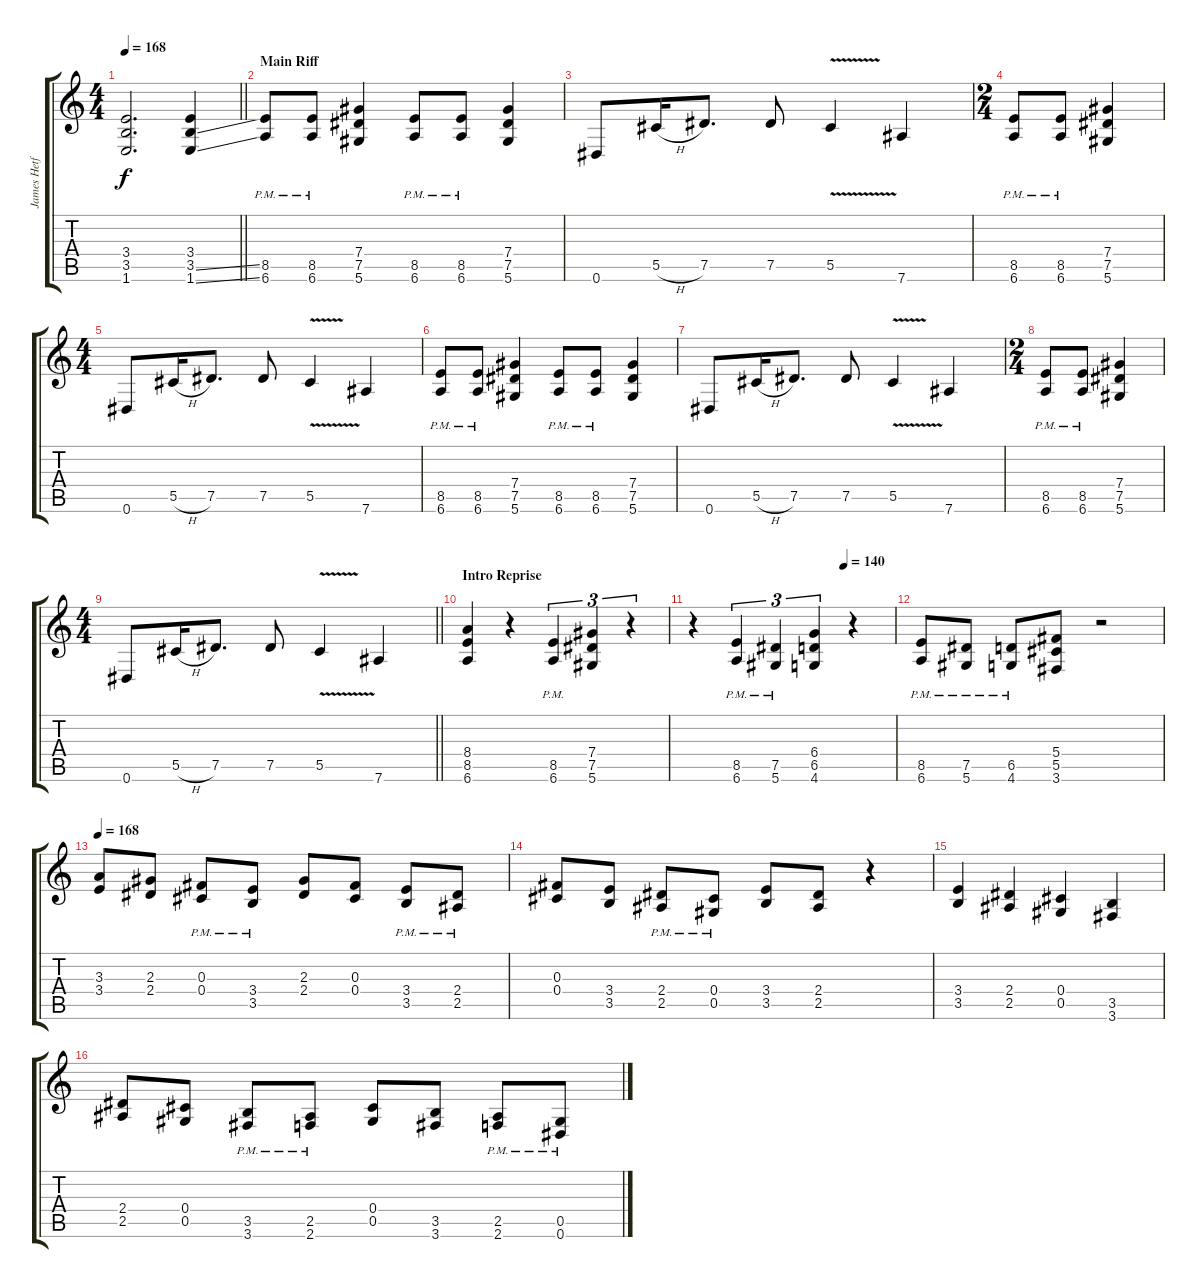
\track ("James Hetfield" "James Hetf") {instrument distortionguitar}
\staff {score tabs}
\tuning (Eb4 Bb3 Gb3 Db3 Ab2 Eb2) {hide}
\ts (4 4)
\tempo 168
\clef g2
\barLineRight lightlight
\ks c
(3.4 3.5 1.6).2{d dy f} (3.4 3.5{ss} 1.6{ss}).4 |
\section ("" "Main Riff")
(8.5{pm} 6.6{pm}).8 (8.5{pm} 6.6{pm}).8 (7.4 7.5 5.6).4 (8.5{pm} 6.6{pm}).8 (8.5{pm} 6.6{pm}).8 (7.4 7.5 5.6).4 |
0.6.8 5.5{h}.16 7.5.8{d} 7.5.8 5.5{v}.4 7.6.4 |
\ts (2 4)
(8.5{pm} 6.6{pm}).8 (8.5{pm} 6.6{pm}).8 (7.4 7.5 5.6).4 |
\ts (4 4)
0.6.8 5.5{h}.16 7.5.8{d} 7.5.8 5.5{v}.4 7.6.4 |
(8.5{pm} 6.6{pm}).8 (8.5{pm} 6.6{pm}).8 (7.4 7.5 5.6).4 (8.5{pm} 6.6{pm}).8 (8.5{pm} 6.6{pm}).8 (7.4 7.5 5.6).4 |
0.6.8 5.5{h}.16 7.5.8{d} 7.5.8 5.5{v}.4 7.6.4 |
\ts (2 4)
(8.5{pm} 6.6{pm}).8 (8.5{pm} 6.6{pm}).8 (7.4 7.5 5.6).4 |
\ts (4 4)
\barLineRight lightlight
0.6.8 5.5{h}.16 7.5.8{d} 7.5.8 5.5{v}.4 7.6.4 |
\section ("" "Intro Reprise")
(8.4 8.5 6.6).4 r.4 (8.5{pm} 6.6{pm}).4{tu (3 2)} (7.4 7.5 5.6).4{tu (3 2)} r.4{tu (3 2)} |
\tempo (140 0.75)
r.4 (8.5{pm} 6.6{pm}).4{tu (3 2)} (7.5{pm} 5.6{pm}).4{tu (3 2)} (6.4 6.5 4.6).4{tu (3 2)} r.4 |
(8.5{pm} 6.6{pm}).8 (7.5{pm} 5.6{pm}).8 (6.5{pm} 4.6{pm}).8 (5.4 5.5 3.6).8 r.2 |
\tempo 168
(3.3 3.4).8 (2.3 2.4).8 (0.3{pm} 0.4{pm}).8 (3.4{pm} 3.5{pm}).8 (2.3 2.4).8 (0.3 0.4).8 (3.4{pm} 3.5{pm}).8 (2.4{pm} 2.5{pm}).8 |
(0.3 0.4).8 (3.4 3.5).8 (2.4{pm} 2.5{pm}).8 (0.4{pm} 0.5{pm}).8 (3.4 3.5).8 (2.4 2.5).8 r.4 |
(3.4 3.5).4 (2.4 2.5).4 (0.4 0.5).4 (3.5 3.6).4 |
(2.4 2.5).8 (0.4 0.5).8 (3.5{pm} 3.6{pm}).8 (2.5{pm} 2.6{pm}).8 (0.4 0.5).8 (3.5 3.6).8 (2.5{pm} 2.6{pm}).8 (0.5{pm} 0.6{pm}).8
